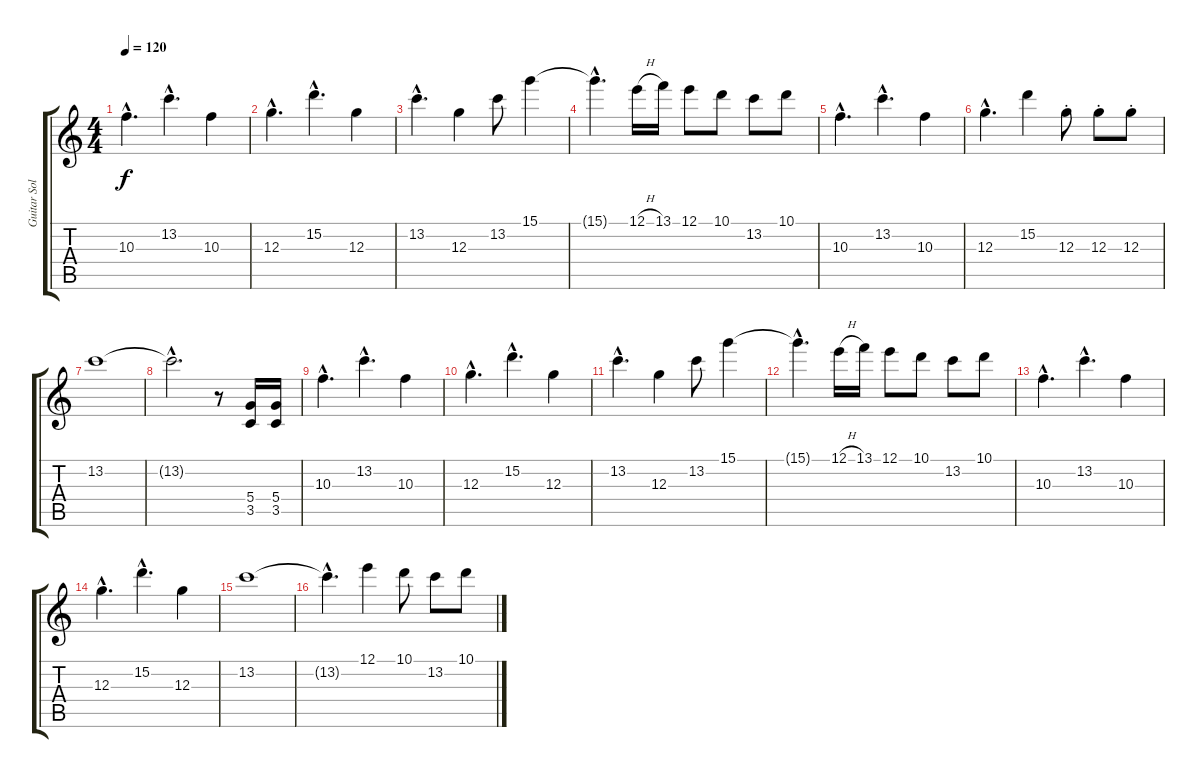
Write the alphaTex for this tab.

\track ("Guitar Solo" "Guitar Sol") {instrument distortionguitar}
\staff {score tabs}
\tuning (E4 B3 G3 D3 A2 E2) {hide}
\ts (4 4)
\tempo 120
\clef g2
\ks c
10.3{hac}.4{d dy f} 13.2{hac}.4{d} 10.3.4 |
12.3{hac}.4{d} 15.2{hac}.4{d} 12.3.4 |
13.2{hac}.4{d} 12.3.4 13.2.8 15.1.4 |
15.1{hac t}.4{d} 12.1{h}.16 13.1.16 12.1.8 10.1.8 13.2.8 10.1.8 |
10.3{hac}.4{d} 13.2{hac}.4{d} 10.3.4 |
12.3{hac}.4{d} 15.2.4 12.3{st}.8 12.3{st}.8 12.3{st}.8 |
13.2.1 |
13.2{hac t}.2{d} r.8 (5.4 3.5).16 (5.4 3.5).16 |
10.3{hac}.4{d} 13.2{hac}.4{d} 10.3.4 |
12.3{hac}.4{d} 15.2{hac}.4{d} 12.3.4 |
13.2{hac}.4{d} 12.3.4 13.2.8 15.1.4 |
15.1{hac t}.4{d} 12.1{h}.16 13.1.16 12.1.8 10.1.8 13.2.8 10.1.8 |
10.3{hac}.4{d} 13.2{hac}.4{d} 10.3.4 |
12.3{hac}.4{d} 15.2{hac}.4{d} 12.3.4 |
13.2.1 |
13.2{hac t}.4{d} 12.1.4 10.1.8 13.2.8 10.1.8
